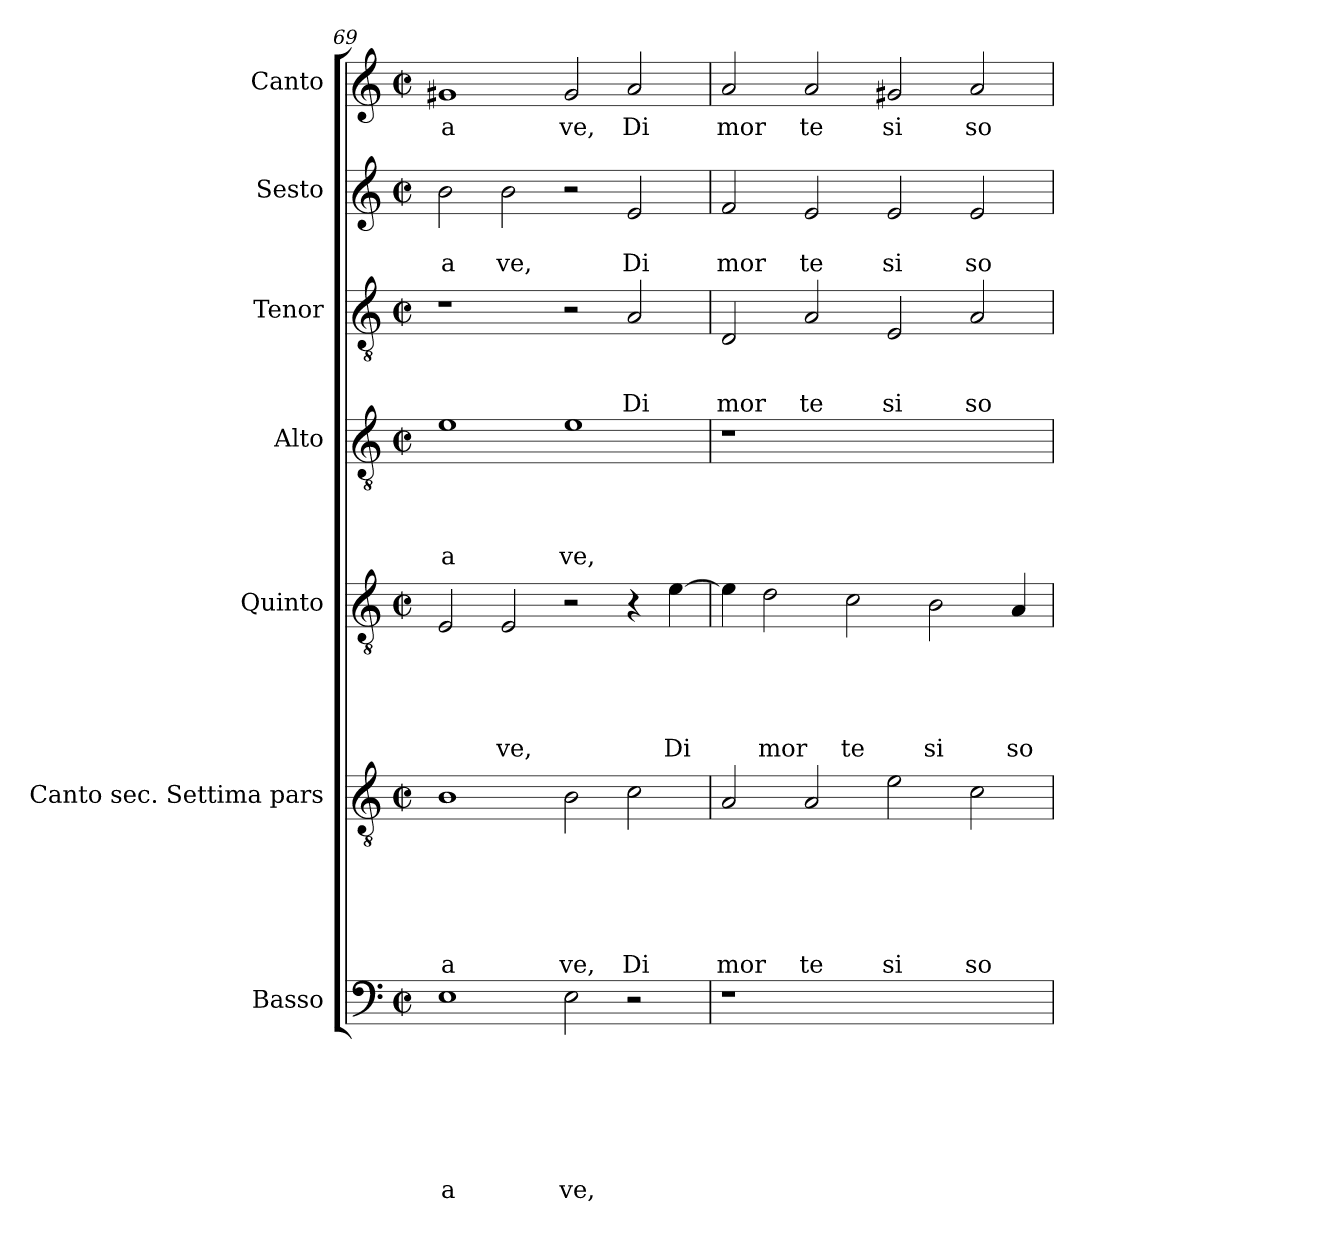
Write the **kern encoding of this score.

**kern	**text	**text	**text	**text	**text	**text	**text	**kern	**text	**text	**text	**text	**text	**text	**kern	**text	**text	**text	**text	**text	**kern	**text	**text	**text	**text	**kern	**text	**text	**text	**kern	**text	**text	**kern	**text
*part7	*part7	*part7	*part7	*part7	*part7	*part7	*part7	*part6	*part6	*part6	*part6	*part6	*part6	*part6	*part5	*part5	*part5	*part5	*part5	*part5	*part4	*part4	*part4	*part4	*part4	*part3	*part3	*part3	*part3	*part2	*part2	*part2	*part1	*part1
*staff7	*staff7	*staff7	*staff7	*staff7	*staff7	*staff7	*staff7	*staff6	*staff6	*staff6	*staff6	*staff6	*staff6	*staff6	*staff5	*staff5	*staff5	*staff5	*staff5	*staff5	*staff4	*staff4	*staff4	*staff4	*staff4	*staff3	*staff3	*staff3	*staff3	*staff2	*staff2	*staff2	*staff1	*staff1
*I"Basso	*	*	*	*	*	*	*	*I"Canto sec. Settima pars	*	*	*	*	*	*	*I"Quinto	*	*	*	*	*	*I"Alto	*	*	*	*	*I"Tenor	*	*	*	*I"Sesto	*	*	*I"Canto	*
*	*	*	*	*	*	*	*	*	*	*	*	*	*	*	*I'Quinto	*	*	*	*	*	*I'Alto	*	*	*	*	*I'Tenor	*	*	*	*I'Sesto	*	*	*I'Canto	*
!!LO:LB:g=z
*clefF4	*	*	*	*	*	*	*	*clefGv2	*	*	*	*	*	*	*clefGv2	*	*	*	*	*	*clefGv2	*	*	*	*	*clefGv2	*	*	*	*clefG2	*	*	*clefG2	*
*k[]	*	*	*	*	*	*	*	*k[]	*	*	*	*	*	*	*k[]	*	*	*	*	*	*k[]	*	*	*	*	*k[]	*	*	*	*k[]	*	*	*k[]	*
*C:	*	*	*	*	*	*	*	*C:	*	*	*	*	*	*	*C:	*	*	*	*	*	*C:	*	*	*	*	*C:	*	*	*	*C:	*	*	*C:	*
*M2/2	*	*	*	*	*	*	*	*M2/2	*	*	*	*	*	*	*M2/2	*	*	*	*	*	*M2/2	*	*	*	*	*M2/2	*	*	*	*M2/2	*	*	*M2/2	*
*met(c|)	*	*	*	*	*	*	*	*met(c|)	*	*	*	*	*	*	*met(c|)	*	*	*	*	*	*met(c|)	*	*	*	*	*met(c|)	*	*	*	*met(c|)	*	*	*met(c|)	*
=69	=69	=69	=69	=69	=69	=69	=69	=69	=69	=69	=69	=69	=69	=69	=69	=69	=69	=69	=69	=69	=69	=69	=69	=69	=69	=69	=69	=69	=69	=69	=69	=69	=69	=69
!	!	!	!	!	!	!	!LO:LY:b	!	!	!	!	!	!	!LO:LY:b	!	!	!	!	!	!	!	!	!	!	!LO:LY:b	!	!	!	!	!	!	!LO:LY:b	!	!LO:LY:b
1E	.	.	.	.	.	.	-a	1B	.	.	.	.	.	-a	2E/	.	.	.	.	.	1e	.	.	.	a	1r	.	.	.	2b\	.	a	1g#X	-a
!	!	!	!	!	!	!	!	!	!	!	!	!	!	!	!	!	!	!	!	!LO:LY:b	!	!	!	!	!	!	!	!	!	!	!	!LO:LY:b	!	!
.	.	.	.	.	.	.	.	.	.	.	.	.	.	.	2E/	.	.	.	.	ve,	.	.	.	.	.	.	.	.	.	2b\	.	ve,	.	.
!	!	!	!	!	!	!	!LO:LY:b	!	!	!	!	!	!	!LO:LY:b	!	!	!	!	!	!	!	!	!	!	!LO:LY:b	!	!	!	!	!	!	!	!	!LO:LY:b
2E\	.	.	.	.	.	.	ve,	2B\	.	.	.	.	.	ve,	2r	.	.	.	.	.	1e	.	.	.	ve,	2r	.	.	.	2r	.	.	2g#/	ve,
!	!	!	!	!	!	!	!	!	!	!	!	!	!	!LO:LY:b	!	!	!	!	!	!	!	!	!	!	!	!	!	!	!LO:LY:b	!	!	!LO:LY:b	!	!LO:LY:b
2r	.	.	.	.	.	.	.	2c\	.	.	.	.	.	Di	4r	.	.	.	.	.	.	.	.	.	.	2A/	.	.	Di	2e/	.	Di	2a/	Di
!	!	!	!	!	!	!	!	!	!	!	!	!	!	!	!	!	!	!	!	!LO:LY:b	!	!	!	!	!	!	!	!	!	!	!	!	!	!
.	.	.	.	.	.	.	.	.	.	.	.	.	.	.	[>4e\	.	.	.	.	Di	.	.	.	.	.	.	.	.	.	.	.	.	.	.
=70	=70	=70	=70	=70	=70	=70	=70	=70	=70	=70	=70	=70	=70	=70	=70	=70	=70	=70	=70	=70	=70	=70	=70	=70	=70	=70	=70	=70	=70	=70	=70	=70	=70	=70
!	!	!	!	!	!	!	!	!	!	!	!	!	!	!LO:LY:b	!	!	!	!	!	!	!	!	!	!	!	!	!	!	!LO:LY:b	!	!	!LO:LY:b	!	!LO:LY:b
1r	.	.	.	.	.	.	.	2A/	.	.	.	.	.	mor	4e\]	.	.	.	.	.	1r	.	.	.	.	2D/	.	.	mor	2f/	.	mor	2a/	mor
!	!	!	!	!	!	!	!	!	!	!	!	!	!	!	!	!	!	!	!	!LO:LY:b	!	!	!	!	!	!	!	!	!	!	!	!	!	!
.	.	.	.	.	.	.	.	.	.	.	.	.	.	.	2d\	.	.	.	.	mor	.	.	.	.	.	.	.	.	.	.	.	.	.	.
!	!	!	!	!	!	!	!	!	!	!	!	!	!	!LO:LY:b	!	!	!	!	!	!	!	!	!	!	!	!	!	!	!LO:LY:b	!	!	!LO:LY:b	!	!LO:LY:b
.	.	.	.	.	.	.	.	2A/	.	.	.	.	.	te	.	.	.	.	.	.	.	.	.	.	.	2A/	.	.	te	2e/	.	te	2a/	te
!	!	!	!	!	!	!	!	!	!	!	!	!	!	!	!	!	!	!	!	!LO:LY:b	!	!	!	!	!	!	!	!	!	!	!	!	!	!
.	.	.	.	.	.	.	.	.	.	.	.	.	.	.	2c\	.	.	.	.	te	.	.	.	.	.	.	.	.	.	.	.	.	.	.
!	!	!	!	!	!	!	!	!	!	!	!	!	!	!LO:LY:b	!	!	!	!	!	!	!	!	!	!	!	!	!	!	!LO:LY:b	!	!	!LO:LY:b	!	!LO:LY:b
1ryy	.	.	.	.	.	.	.	2e\	.	.	.	.	.	si	.	.	.	.	.	.	1ryy	.	.	.	.	2E/	.	.	si	2e/	.	si	2g#X/	si
!	!	!	!	!	!	!	!	!	!	!	!	!	!	!	!	!	!	!	!	!LO:LY:b	!	!	!	!	!	!	!	!	!	!	!	!	!	!
.	.	.	.	.	.	.	.	.	.	.	.	.	.	.	2B\	.	.	.	.	si	.	.	.	.	.	.	.	.	.	.	.	.	.	.
!	!	!	!	!	!	!	!	!	!	!	!	!	!	!LO:LY:b	!	!	!	!	!	!	!	!	!	!	!	!	!	!	!LO:LY:b	!	!	!LO:LY:b	!	!LO:LY:b
.	.	.	.	.	.	.	.	2c\	.	.	.	.	.	so	.	.	.	.	.	.	.	.	.	.	.	2A/	.	.	so	2e/	.	so	2a/	so
!	!	!	!	!	!	!	!	!	!	!	!	!	!	!	!	!	!	!	!	!LO:LY:b	!	!	!	!	!	!	!	!	!	!	!	!	!	!
.	.	.	.	.	.	.	.	.	.	.	.	.	.	.	4A/	.	.	.	.	so	.	.	.	.	.	.	.	.	.	.	.	.	.	.
=	=	=	=	=	=	=	=	=	=	=	=	=	=	=	=	=	=	=	=	=	=	=	=	=	=	=	=	=	=	=	=	=	=	=
*-	*-	*-	*-	*-	*-	*-	*-	*-	*-	*-	*-	*-	*-	*-	*-	*-	*-	*-	*-	*-	*-	*-	*-	*-	*-	*-	*-	*-	*-	*-	*-	*-	*-	*-
